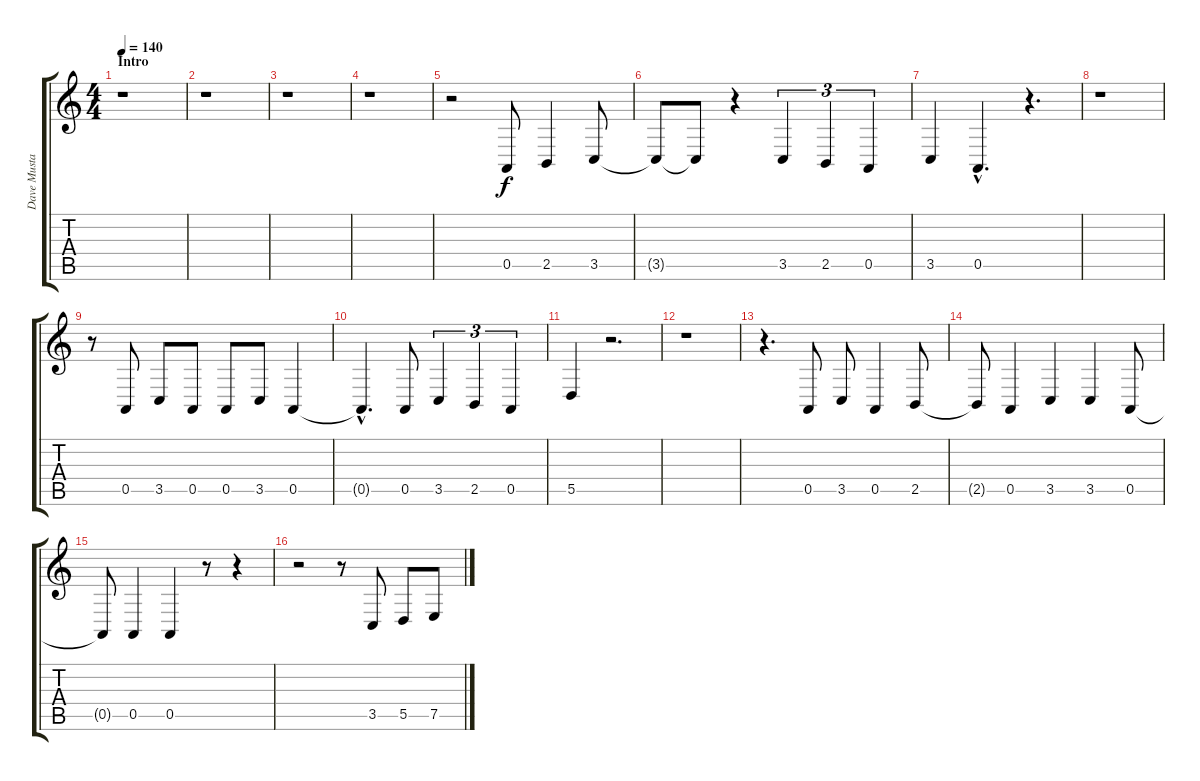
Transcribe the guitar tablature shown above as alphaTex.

\track ("Dave Mustaine Voice" "Dave Musta") {instrument tangoaccordion}
\staff {score tabs}
\tuning (E4 B3 G3 D3 A2 E2) {hide}
\ts (4 4)
\section ("" "Intro")
\tempo 140
\clef g2
\ks c
r.1{dy f instrument tangoaccordion} |
r.1 |
r.1 |
r.1 |
r.2 0.5.8 2.5.4 3.5.8 |
3.5{t}.8 3.5{t}.8 r.4 3.5.4{tu (3 2)} 2.5.4{tu (3 2)} 0.5.4{tu (3 2)} |
3.5.4 0.5{hac}.4{d} r.4{d} |
r.1 |
r.8 0.5.8 3.5.8 0.5.8 0.5.8 3.5.8 0.5.4 |
0.5{hac t}.4{d} 0.5.8 3.5.4{tu (3 2)} 2.5.4{tu (3 2)} 0.5.4{tu (3 2)} |
5.5.4 r.2{d} |
r.1 |
r.4{d} 0.5.8 3.5.8 0.5.4 2.5.8 |
2.5{t}.8 0.5.4 3.5.4 3.5.4 0.5.8 |
0.5{t}.8 0.5.4 0.5.4 r.8 r.4 |
r.2 r.8 3.5.8 5.5.8 7.5.8
